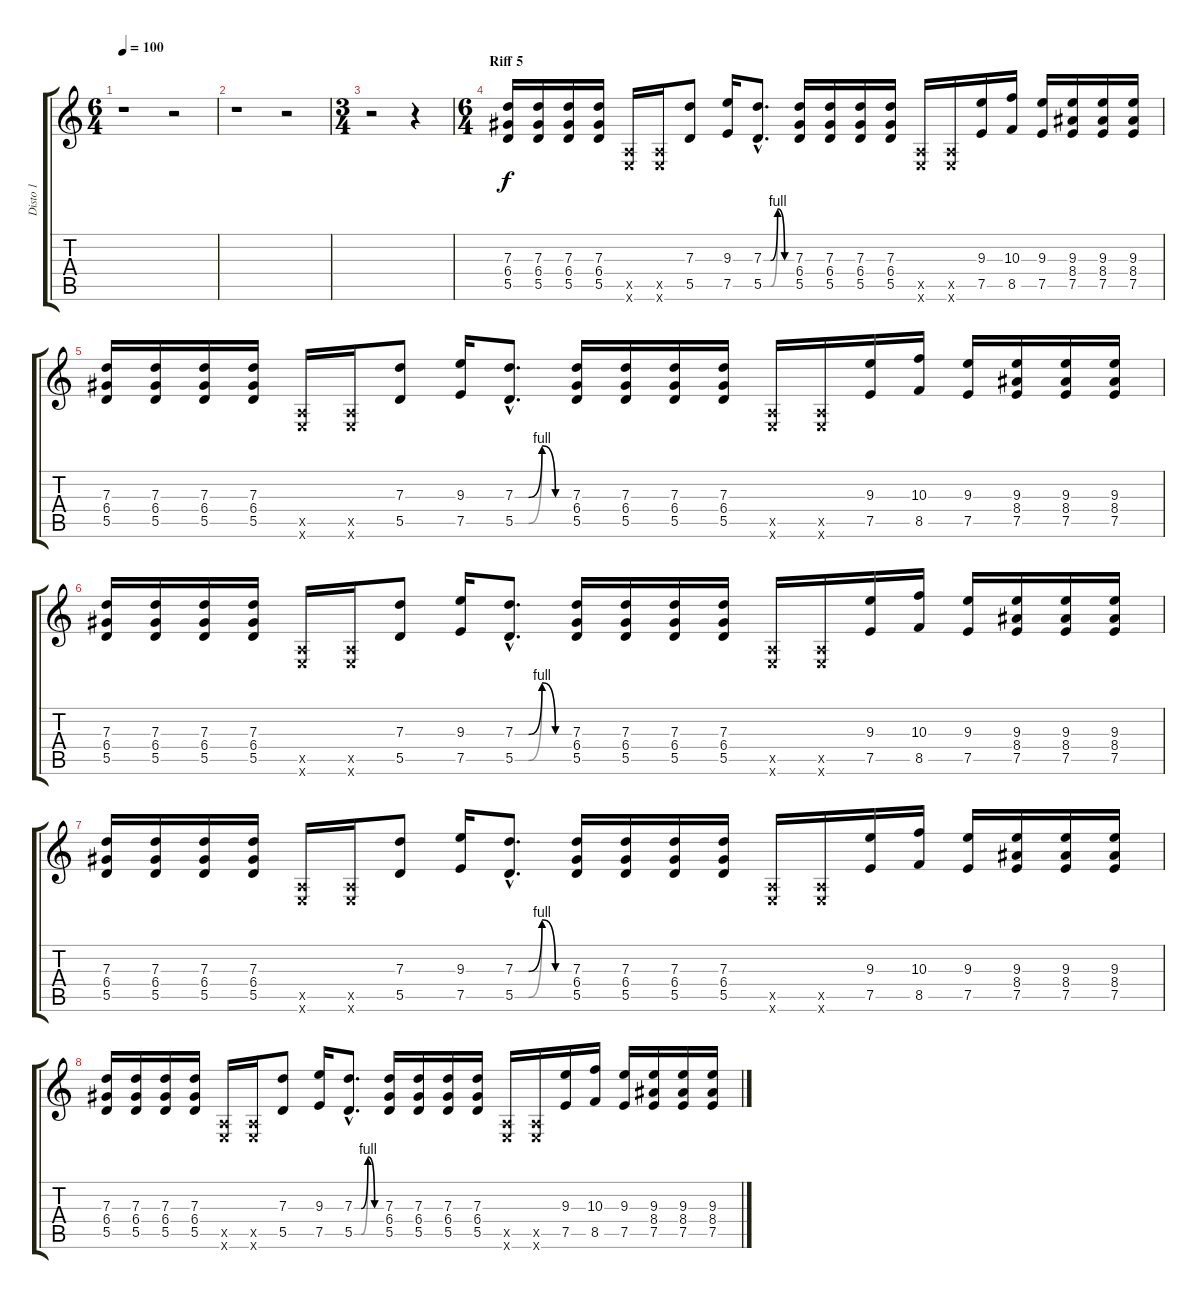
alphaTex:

\track ("Disto 1" "Disto 1") {instrument distortionguitar}
\staff {score tabs}
\tuning (E4 B3 G3 D3 A2 E2) {hide}
\ts (6 4)
\tempo 100
\clef g2
\ks c
r.1{dy f} r.2 |
r.1 r.2 |
\ts (3 4)
r.2 r.4 |
\ts (6 4)
\section ("" "Riff 5")
(7.3 6.4 5.5).16 (7.3 6.4 5.5).16 (7.3 6.4 5.5).16 (7.3 6.4 5.5).16 (0.5{x} 0.6{x}).16 (0.5{x} 0.6{x}).16 (7.3 5.5).8 (9.3 7.5).16 (7.3{be (custom 0 0 13 0 15 0 30 4 45 0 60 0) hac} 5.5{be (custom 0 0 15 0 30 4 45 0 60 0) hac}).8{d} (7.3 6.4 5.5).16 (7.3 6.4 5.5).16 (7.3 6.4 5.5).16 (7.3 6.4 5.5).16 (0.5{x} 0.6{x}).16 (0.5{x} 0.6{x}).16 (9.3 7.5).16 (10.3 8.5).16 (9.3 7.5).16 (9.3 8.4 7.5).16 (9.3 8.4 7.5).16 (9.3 8.4 7.5).16 |
(7.3 6.4 5.5).16 (7.3 6.4 5.5).16 (7.3 6.4 5.5).16 (7.3 6.4 5.5).16 (0.5{x} 0.6{x}).16 (0.5{x} 0.6{x}).16 (7.3 5.5).8 (9.3 7.5).16 (7.3{be (custom 0 0 13 0 15 0 30 4 45 0 60 0) hac} 5.5{be (custom 0 0 15 0 30 4 45 0 60 0) hac}).8{d} (7.3 6.4 5.5).16 (7.3 6.4 5.5).16 (7.3 6.4 5.5).16 (7.3 6.4 5.5).16 (0.5{x} 0.6{x}).16 (0.5{x} 0.6{x}).16 (9.3 7.5).16 (10.3 8.5).16 (9.3 7.5).16 (9.3 8.4 7.5).16 (9.3 8.4 7.5).16 (9.3 8.4 7.5).16 |
(7.3 6.4 5.5).16 (7.3 6.4 5.5).16 (7.3 6.4 5.5).16 (7.3 6.4 5.5).16 (0.5{x} 0.6{x}).16 (0.5{x} 0.6{x}).16 (7.3 5.5).8 (9.3 7.5).16 (7.3{be (custom 0 0 13 0 15 0 30 4 45 0 60 0) hac} 5.5{be (custom 0 0 15 0 30 4 45 0 60 0) hac}).8{d} (7.3 6.4 5.5).16 (7.3 6.4 5.5).16 (7.3 6.4 5.5).16 (7.3 6.4 5.5).16 (0.5{x} 0.6{x}).16 (0.5{x} 0.6{x}).16 (9.3 7.5).16 (10.3 8.5).16 (9.3 7.5).16 (9.3 8.4 7.5).16 (9.3 8.4 7.5).16 (9.3 8.4 7.5).16 |
(7.3 6.4 5.5).16 (7.3 6.4 5.5).16 (7.3 6.4 5.5).16 (7.3 6.4 5.5).16 (0.5{x} 0.6{x}).16 (0.5{x} 0.6{x}).16 (7.3 5.5).8 (9.3 7.5).16 (7.3{be (custom 0 0 13 0 15 0 30 4 45 0 60 0) hac} 5.5{be (custom 0 0 15 0 30 4 45 0 60 0) hac}).8{d} (7.3 6.4 5.5).16 (7.3 6.4 5.5).16 (7.3 6.4 5.5).16 (7.3 6.4 5.5).16 (0.5{x} 0.6{x}).16 (0.5{x} 0.6{x}).16 (9.3 7.5).16 (10.3 8.5).16 (9.3 7.5).16 (9.3 8.4 7.5).16 (9.3 8.4 7.5).16 (9.3 8.4 7.5).16 |
(7.3 6.4 5.5).16 (7.3 6.4 5.5).16 (7.3 6.4 5.5).16 (7.3 6.4 5.5).16 (0.5{x} 0.6{x}).16 (0.5{x} 0.6{x}).16 (7.3 5.5).8 (9.3 7.5).16 (7.3{be (custom 0 0 13 0 15 0 30 4 45 0 60 0) hac} 5.5{be (custom 0 0 15 0 30 4 45 0 60 0) hac}).8{d} (7.3 6.4 5.5).16 (7.3 6.4 5.5).16 (7.3 6.4 5.5).16 (7.3 6.4 5.5).16 (0.5{x} 0.6{x}).16 (0.5{x} 0.6{x}).16 (9.3 7.5).16 (10.3 8.5).16 (9.3 7.5).16 (9.3 8.4 7.5).16 (9.3 8.4 7.5).16 (9.3 8.4 7.5).16
